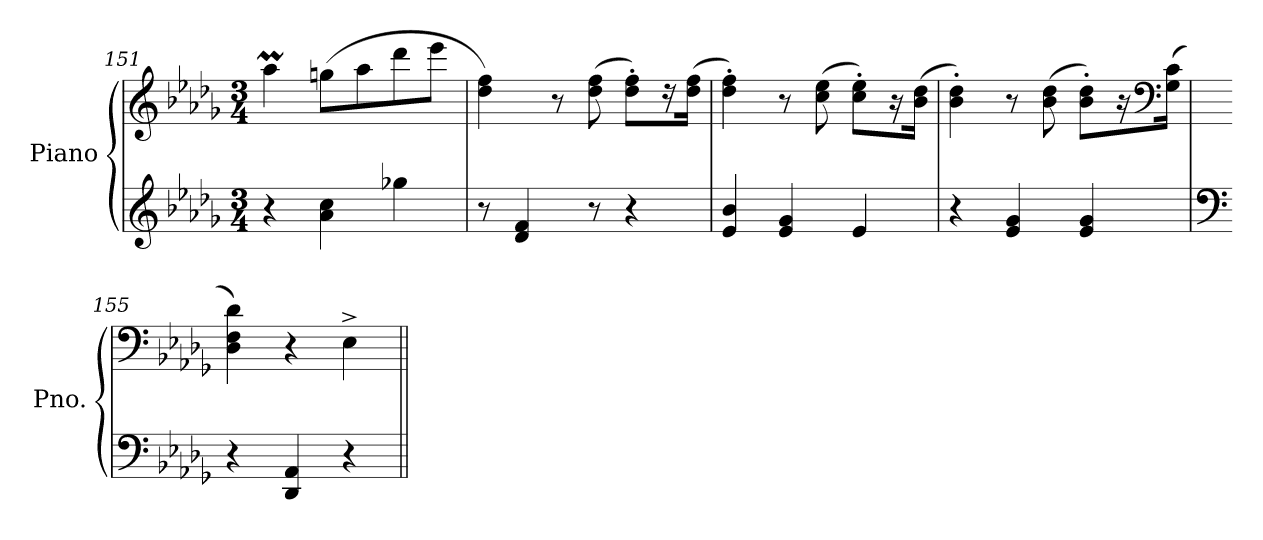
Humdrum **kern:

**kern	**kern
*part1	*part1
*staff2	*staff1
*I"Piano	*
*I'Pno.	*
*clefG2	*clefG2
*k[b-e-a-d-g-]	*k[b-e-a-d-g-]
*M3/4	*M3/4
=151	=151
4r	4aa-M\
4a-\ 4cc\	(>8ggn\L
.	8aa-\
4gg-X\	8ddd-\
.	8eee-\J
!!LO:LB:g=z
=152	=152
8r	4dd-\ 4ff\)
4d-/ 4f/	.
.	8r
8r	(>8dd-\ 8ff\
4r	8dd-\' 8ff\'L)
.	16r
.	(>16dd-\ 16ff\Jk
=153	=153
4e-/ 4b-/	4dd-\' 4ff\')
4e-/ 4g-/	8r
.	(>8cc\ 8ee-\
4e-/	8cc\' 8ee-\'L)
.	16r
.	(>16b-\ 16dd-\Jk
=154	=154
4r	4b-\' 4dd-\')
4e-/ 4g-/	8r
.	(>8b-\ 8dd-\
4e-/ 4g-/	8b-\' 8dd-\'L)
.	16r
*	*clefF4
.	(>16G-\ 16c\Jk
=155	=155
*clefF4	*
4r	4D-\ 4F\ 4d-\)
4DD-/ 4AA-/	4r
4r	4E-^\
=||	=||
*-	*-
